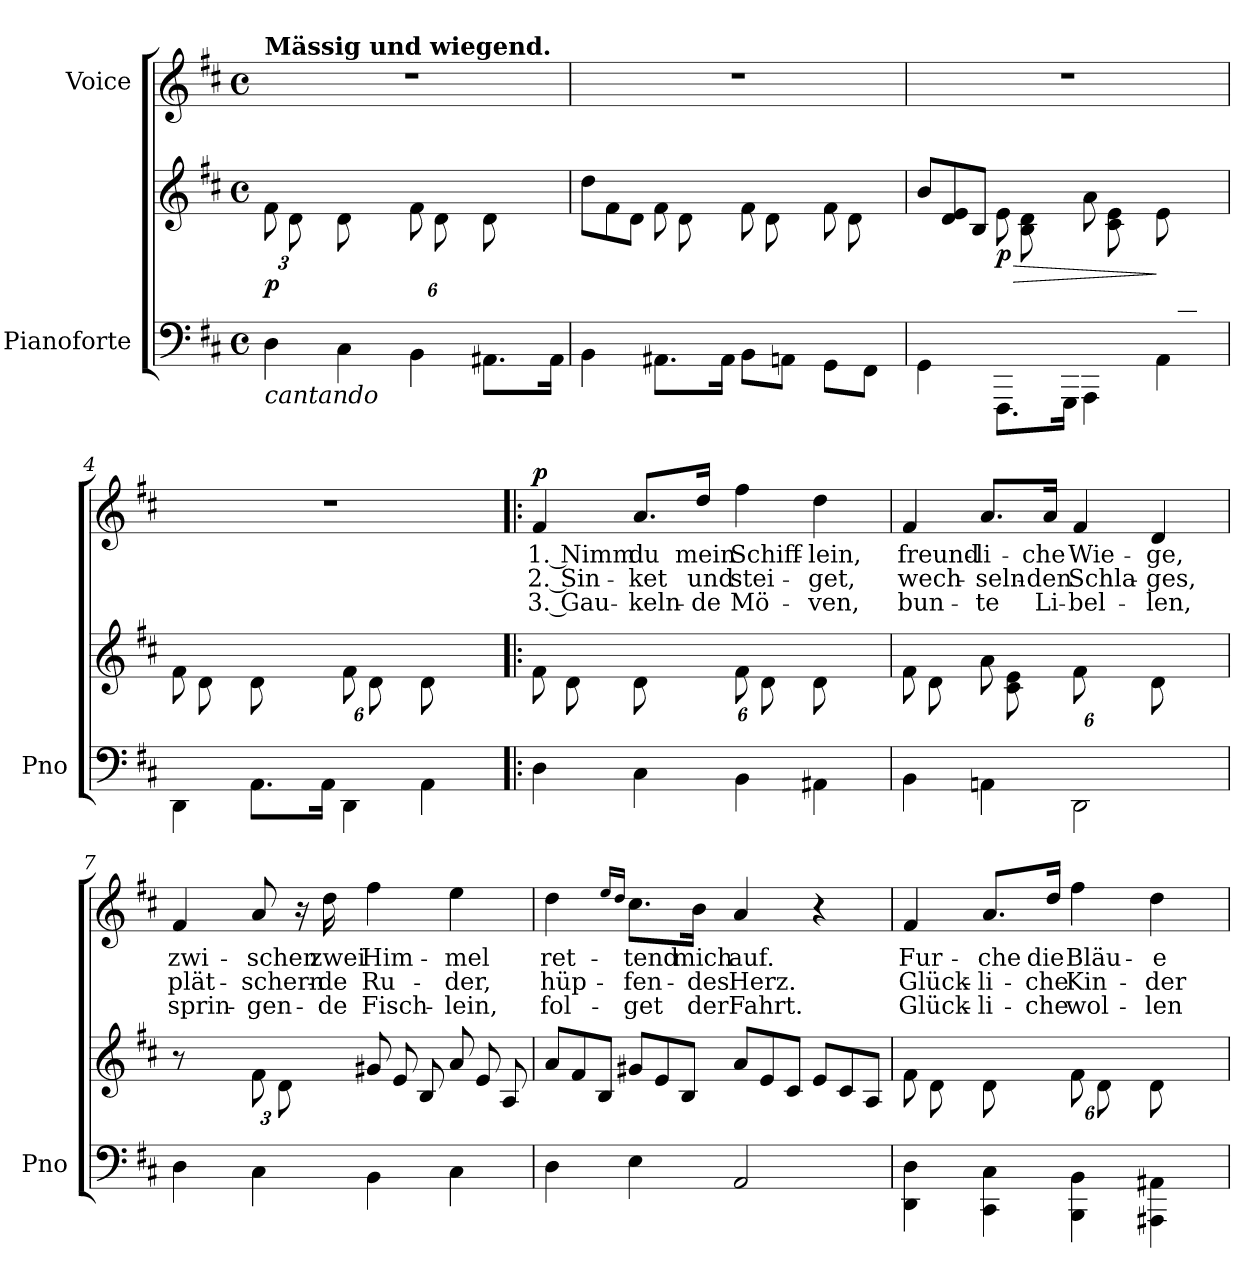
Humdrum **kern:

**kern	**kern	**dynam	**kern	**text	**text	**text	**dynam
*part2	*part2	*part2	*part1	*part1	*part1	*part1	*part1
*staff3	*staff2	*staff2/3	*staff1	*staff1	*staff1	*staff1	*staff1
*I"Pianoforte	*	*	*I"Voice	*	*	*	*
*I'Pno	*	*	*	*	*	*	*
*clefF4	*clefG2	*	*clefG2	*	*	*	*
*k[f#c#]	*k[f#c#]	*	*k[f#c#]	*	*	*	*
*M4/4	*M4/4	*	*M4/4	*	*	*	*
*met(c)	*met(c)	*	*met(c)	*	*	*	*
=1	=1	=1	=1	=1	=1	=1	=1
*^	*	*	*	*	*	*	*
*	*	*Xbrackettup	*	*	*	*	*	*
!	!	!	!	!LO:TX:a:B:t=Mässig und wiegend.	!	!	!	!
!LO:TX:b:i:t=cantando	!	!	!	!	!	!	!	!
!	!	!	!LO:DY:a=2	!	!	!	!	!
6ryy	4D\	12f#\L	p	1r	.	.	.	.
.	.	12d\	.	.	.	.	.	.
12F#/J	.	12ryy	.	.	.	.	.	.
*	*	*Xtuplet	*	*	*	*	*	*
12ryy	4C#\	12d\L	.	.	.	.	.	.
12F#/	.	6ryy	.	.	.	.	.	.
12D/J	.	.	.	.	.	.	.	.
6ryy	4BB\	12f#\L	.	.	.	.	.	.
.	.	12d\	.	.	.	.	.	.
12F#/J	.	12ryy	.	.	.	.	.	.
12ryy	8.AA#X\L	12d\L	.	.	.	.	.	.
12F#/	.	6ryy	.	.	.	.	.	.
12D/J	.	.	.	.	.	.	.	.
.	16AA#\Jk	.	.	.	.	.	.	.
=2	=2	=2	=2	=2	=2	=2	=2	=2
12%5ryy	4BB\	12dd\L	.	1r	.	.	.	.
.	.	12f#\	.	.	.	.	.	.
.	.	12d\J	.	.	.	.	.	.
.	8.AA#X\L	12f#\L	.	.	.	.	.	.
.	.	12d\	.	.	.	.	.	.
12F#/J	.	12ryy	.	.	.	.	.	.
.	16AA#\Jk	.	.	.	.	.	.	.
6ryy	8BB\L	12f#\L	.	.	.	.	.	.
.	.	12d\	.	.	.	.	.	.
.	8AAn\J	.	.	.	.	.	.	.
12F#/J	.	12ryy	.	.	.	.	.	.
6ryy	8GG\L	12f#\L	.	.	.	.	.	.
.	.	12d\	.	.	.	.	.	.
.	8FF#\J	.	.	.	.	.	.	.
12F#/J	.	12ryy	.	.	.	.	.	.
=3	=3	=3	=3	=3	=3	=3	=3	=3
12%5ryy	4GG\	12b/L	.	1r	.	.	.	.
.	.	12d/ 12e/	.	.	.	.	.	.
.	.	12B/J	.	.	.	.	.	.
!	!	!	!LO:HP:b	!	!	!	!	!
!	!	!	!LO:DY:n=1:b	!	!	!	!	!
.	8.FFF#\L	12e\L	> p	.	.	.	.	.
.	.	12B\ 12d\	.	.	.	.	.	.
12E/J	.	12ryy	.	.	.	.	.	.
.	16GGG\Jk	.	.	.	.	.	.	.
6ryy	4AAA\	12a\L	.	.	.	.	.	.
.	.	12c#\ 12e\	.	.	.	.	.	.
12G/J	.	12ryy	.	.	.	.	.	.
12ryy	4AA\	12e\L	]	.	.	.	.	.
12G/ 12c#/	.	6ryy	.	.	.	.	.	.
12E/J	.	.	.	.	.	.	.	.
!!LO:LB:g=z
=4	=4	=4	=4	=4	=4	=4	=4	=4
6ryy	4DD\	12f#\L	.	1r	.	.	.	.
.	.	12d\	.	.	.	.	.	.
12F#/J	.	12ryy	.	.	.	.	.	.
12ryy	8.AA\L	12d\L	.	.	.	.	.	.
12F#/	.	6ryy	.	.	.	.	.	.
12D/J	.	.	.	.	.	.	.	.
.	16AA\Jk	.	.	.	.	.	.	.
6ryy	4DD\	12f#\L	.	.	.	.	.	.
.	.	12d\	.	.	.	.	.	.
12F#/J	.	12ryy	.	.	.	.	.	.
12ryy	4AA\	12d\L	.	.	.	.	.	.
12F#/	.	6ryy	.	.	.	.	.	.
12D/J	.	.	.	.	.	.	.	.
=5!|:	=5!|:	=5!|:	=5!|:	=5!|:	=5!|:	=5!|:	=5!|:	=5!|:
!	!	!	!	!	!LO:LY:b	!LO:LY:b	!LO:LY:b	!LO:DY:a
6ryy	4D\	12f#\L	.	4f#/	1. Nimm	2. Sin-	3. Gau-	p
.	.	12d\	.	.	.	.	.	.
12F#/J	.	12ryy	.	.	.	.	.	.
!	!	!	!	!	!LO:LY:b	!LO:LY:b	!LO:LY:b	!
12ryy	4C#\	12d\L	.	8.a/L	du	-ket	-keln-	.
12F#/	.	6ryy	.	.	.	.	.	.
12D/J	.	.	.	.	.	.	.	.
!	!	!	!	!	!LO:LY:b	!LO:LY:b	!LO:LY:b	!
.	.	.	.	16dd/Jk	mein	und	-de	.
!	!	!	!	!	!LO:LY:b	!LO:LY:b	!LO:LY:b	!
6ryy	4BB\	12f#\L	.	4ff#\	Schiff-	stei-	Mö-	.
.	.	12d\	.	.	.	.	.	.
12F#/J	.	12ryy	.	.	.	.	.	.
!	!	!	!	!	!LO:LY:b	!LO:LY:b	!LO:LY:b	!
12ryy	4AA#X\	12d\L	.	4dd\	-lein,	-get,	-ven,	.
12F#/	.	6ryy	.	.	.	.	.	.
12D/J	.	.	.	.	.	.	.	.
=6	=6	=6	=6	=6	=6	=6	=6	=6
!	!	!	!	!	!LO:LY:b	!LO:LY:b	!LO:LY:b	!
6ryy	4BB\	12f#\L	.	4f#/	freund-	wech-	bun-	.
.	.	12d\	.	.	.	.	.	.
12F#/J	.	12ryy	.	.	.	.	.	.
!	!	!	!	!	!LO:LY:b	!LO:LY:b	!LO:LY:b	!
6ryy	4AAn\	12a\L	.	8.a/L	-li-	-seln-	-te	.
.	.	12c#\ 12e\	.	.	.	.	.	.
12G/J	.	12ryy	.	.	.	.	.	.
!	!	!	!	!	!LO:LY:b	!LO:LY:b	!LO:LY:b	!
.	.	.	.	16a/Jk	-che	-den	Li-	.
!	!	!	!	!	!LO:LY:b	!LO:LY:b	!LO:LY:b	!
12ryy	2DD\	12f#\L	.	4f#/	Wie-	Schla-	-bel-	.
12A/	.	6ryy	.	.	.	.	.	.
12F#/J	.	.	.	.	.	.	.	.
!	!	!	!	!	!LO:LY:b	!LO:LY:b	!LO:LY:b	!
12ryy	.	12d\L	.	4d/	-ge,	-ges,	-len,	.
12F#/	.	6ryy	.	.	.	.	.	.
12D/J	.	.	.	.	.	.	.	.
!!LO:LB:g=z
=7	=7	=7	=7	=7	=7	=7	=7	=7
!	!	!	!	!	!LO:LY:b	!LO:LY:b	!LO:LY:b	!
12ryy	4D\	12r	.	4f#/	zwi-	plät-	sprin-	.
12F#/L	.	6ryy	.	.	.	.	.	.
12A/J	.	.	.	.	.	.	.	.
!	!	!	!	!	!LO:LY:b	!LO:LY:b	!LO:LY:b	!
6ryy	4C#\	12f#\L	.	8a/	-schen	-schern-	-gen-	.
.	.	12d\	.	.	.	.	.	.
.	.	.	.	16r	.	.	.	.
12F#/J	.	12ryy	.	.	.	.	.	.
!	!	!	!	!	!LO:LY:b	!LO:LY:b	!LO:LY:b	!
.	.	.	.	16dd\	zwei	-de	-de	.
!	!	!	!	!	!LO:LY:b	!LO:LY:b	!LO:LY:b	!
2ryy	4BB\	12g#X/L	.	4ff#\	Him-	Ru-	Fisch-	.
.	.	12e/	.	.	.	.	.	.
.	.	12B/J	.	.	.	.	.	.
!	!	!	!	!	!LO:LY:b	!LO:LY:b	!LO:LY:b	!
.	4C#\	12a/L	.	4ee\	-mel	-der,	-lein,	.
.	.	12e/	.	.	.	.	.	.
.	.	12A/J	.	.	.	.	.	.
*v	*v	*	*	*	*	*	*	*
!!LO:LB:g=z
=8	=8	=8	=8	=8	=8	=8	=8
!	!	!	!	!LO:LY:b	!LO:LY:b	!LO:LY:b	!
4D\	12a/L	.	4dd\	ret-	hüp-	fol-	.
.	12f#/	.	.	.	.	.	.
.	12B/J	.	.	.	.	.	.
.	.	.	16qee/LL	.	.	.	.
.	.	.	16qdd/JJ	.	.	.	.
!	!	!	!	!LO:LY:b	!LO:LY:b	!LO:LY:b	!
4E\	12g#X/L	.	8.cc#\L	-tend	-fen-	-get	.
.	12e/	.	.	.	.	.	.
.	12B/J	.	.	.	.	.	.
!	!	!	!	!LO:LY:b	!LO:LY:b	!LO:LY:b	!
.	.	.	16b\Jk	mich	-des	der	.
!	!	!	!	!LO:LY:b	!LO:LY:b	!LO:LY:b	!
2AA/	12a/L	.	4a/	auf.	Herz.	Fahrt.	.
.	12e/	.	.	.	.	.	.
.	12c#/J	.	.	.	.	.	.
.	12e/L	.	4r	.	.	.	.
.	12c#/	.	.	.	.	.	.
.	12A/J	.	.	.	.	.	.
=9	=9	=9	=9	=9	=9	=9	=9
*^	*	*	*	*	*	*	*
!	!	!	!	!	!LO:LY:b	!LO:LY:b	!LO:LY:b	!
6ryy	4DD\ 4D\	12f#\L	.	4f#/	Fur-	Glück-	Glück-	.
.	.	12d\	.	.	.	.	.	.
12F#/J	.	12ryy	.	.	.	.	.	.
!	!	!	!	!	!LO:LY:b	!LO:LY:b	!LO:LY:b	!
12ryy	4CC#\ 4C#\	12d\L	.	8.a/L	-che	-li-	-li-	.
12F#/	.	6ryy	.	.	.	.	.	.
12D/J	.	.	.	.	.	.	.	.
!	!	!	!	!	!LO:LY:b	!LO:LY:b	!LO:LY:b	!
.	.	.	.	16dd/Jk	die	-che	-che	.
!	!	!	!	!	!LO:LY:b	!LO:LY:b	!LO:LY:b	!
6ryy	4BBB\ 4BB\	12f#\L	.	4ff#\	Bläu-	Kin-	wol-	.
.	.	12d\	.	.	.	.	.	.
12F#/J	.	12ryy	.	.	.	.	.	.
!	!	!	!	!	!LO:LY:b	!LO:LY:b	!LO:LY:b	!
12ryy	4AAA#X\ 4AA#X\	12d\L	.	4dd\	-e	-der	-len	.
12F#/	.	6ryy	.	.	.	.	.	.
12D/J	.	.	.	.	.	.	.	.
*v	*v	*	*	*	*	*	*	*
=	=	=	=	=	=	=	=
*-	*-	*-	*-	*-	*-	*-	*-
